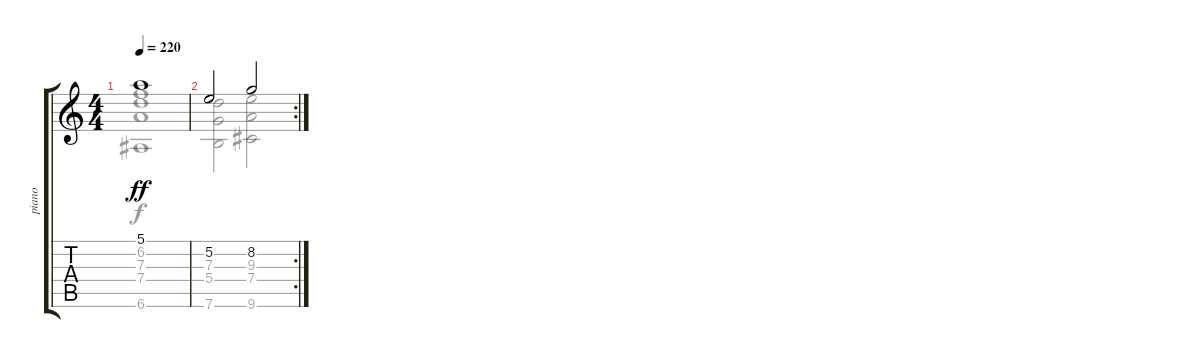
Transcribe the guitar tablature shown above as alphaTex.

\track ("piano" "piano") {instrument acousticguitarnylon}
\staff {score tabs}
\tuning (E4 B3 G3 D3 A2 E2) {hide}
\voice
\ts (4 4)
\tempo 220
\clef g2
\ks c
5.1.1{dy ff} |
\rc 2
5.2.2 8.2.2
\voice
\clef g2
\ottava regular
\simile none
\ks c
(6.2 7.3 7.4 6.6).1{dy f} |
(7.3 5.4 7.6).2 (9.3 7.4 9.6).2
